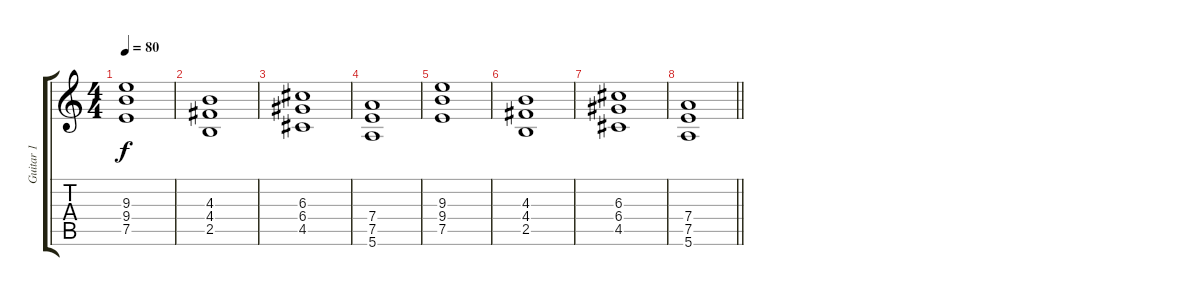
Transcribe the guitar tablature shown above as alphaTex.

\track ("Guitar 1" "Guitar 1") {instrument distortionguitar}
\staff {score tabs}
\tuning (E4 B3 G3 D3 A2 E2) {hide}
\ts (4 4)
\section ("" "")
\tempo 80
\clef g2
\ks c
(9.3 9.4 7.5).1{dy f} |
(4.3 4.4 2.5).1 |
(6.3 6.4 4.5).1 |
(7.4 7.5 5.6).1 |
(9.3 9.4 7.5).1 |
(4.3 4.4 2.5).1 |
(6.3 6.4 4.5).1 |
\barLineRight lightlight
(7.4 7.5 5.6).1
